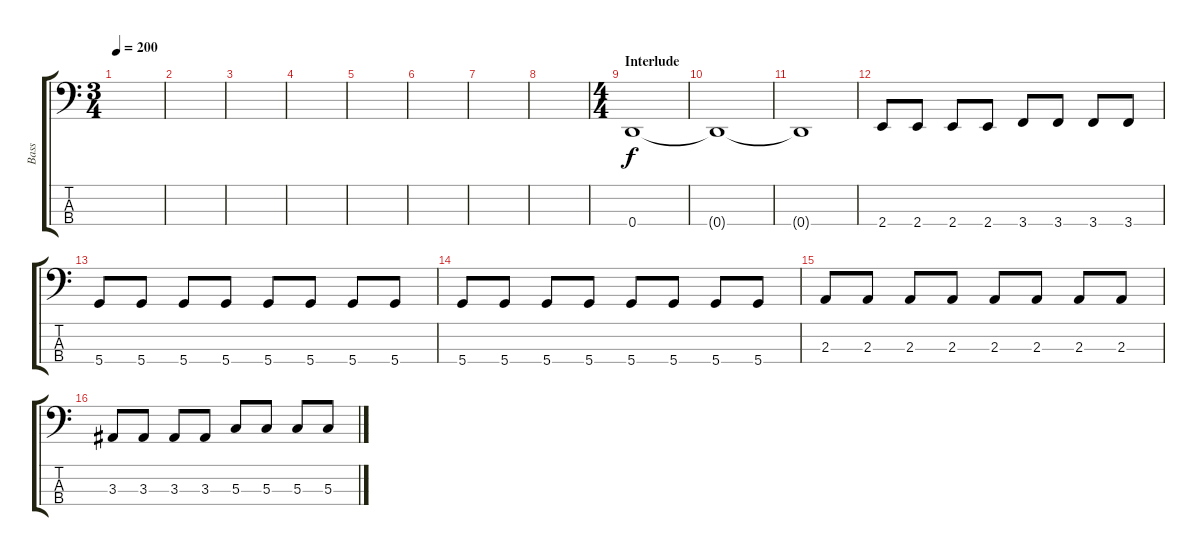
\track ("Bass" "Bass") {instrument electricbasspick}
\staff {score tabs}
\tuning (F2 C2 G1 D1) {hide}
\ts (3 4)
\tempo 200
\clef f4
\ks c
|
|
|
|
|
|
|
|
\ts (4 4)
\section ("" "Interlude")
0.4.1 |
0.4{t}.1 |
0.4{t}.1 |
2.4.8 2.4.8 2.4.8 2.4.8 3.4.8 3.4.8 3.4.8 3.4.8 |
5.4.8 5.4.8 5.4.8 5.4.8 5.4.8 5.4.8 5.4.8 5.4.8 |
5.4.8 5.4.8 5.4.8 5.4.8 5.4.8 5.4.8 5.4.8 5.4.8 |
2.3.8 2.3.8 2.3.8 2.3.8 2.3.8 2.3.8 2.3.8 2.3.8 |
3.3.8 3.3.8 3.3.8 3.3.8 5.3.8 5.3.8 5.3.8 5.3.8
